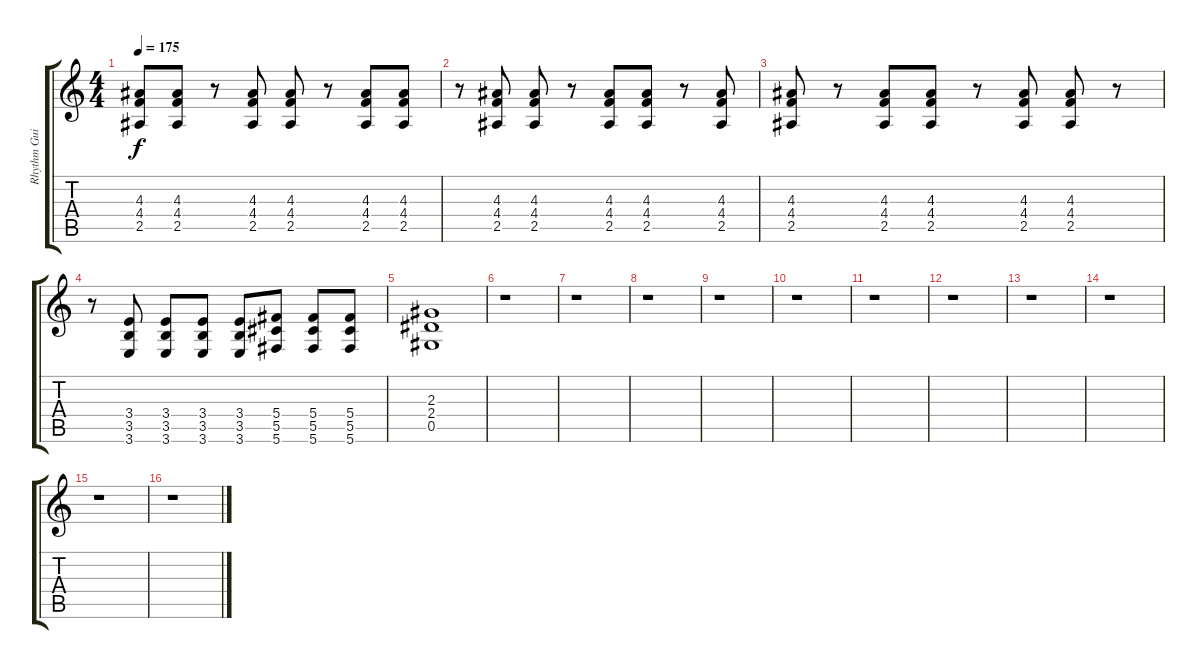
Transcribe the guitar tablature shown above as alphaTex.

\track ("Rhythm Guitar" "Rhythm Gui") {instrument distortionguitar}
\staff {score tabs}
\tuning (Eb4 Bb3 Gb3 Db3 Ab2 Db2) {hide}
\ts (4 4)
\tempo 175
\clef g2
\ks c
(4.3 4.4 2.5).8{dy f} (4.3 4.4 2.5).8 r.8 (4.3 4.4 2.5).8 (4.3 4.4 2.5).8 r.8 (4.3 4.4 2.5).8 (4.3 4.4 2.5).8 |
r.8 (4.3 4.4 2.5).8 (4.3 4.4 2.5).8 r.8 (4.3 4.4 2.5).8 (4.3 4.4 2.5).8 r.8 (4.3 4.4 2.5).8 |
(4.3 4.4 2.5).8 r.8 (4.3 4.4 2.5).8 (4.3 4.4 2.5).8 r.8 (4.3 4.4 2.5).8 (4.3 4.4 2.5).8 r.8 |
r.8 (3.4 3.5 3.6).8 (3.4 3.5 3.6).8 (3.4 3.5 3.6).8 (3.4 3.5 3.6).8 (5.4 5.5 5.6).8 (5.4 5.5 5.6).8 (5.4 5.5 5.6).8 |
(2.3 2.4 0.5).1 |
r.1 |
r.1 |
r.1 |
r.1 |
r.1 |
r.1 |
r.1 |
r.1 |
r.1 |
r.1 |
r.1
